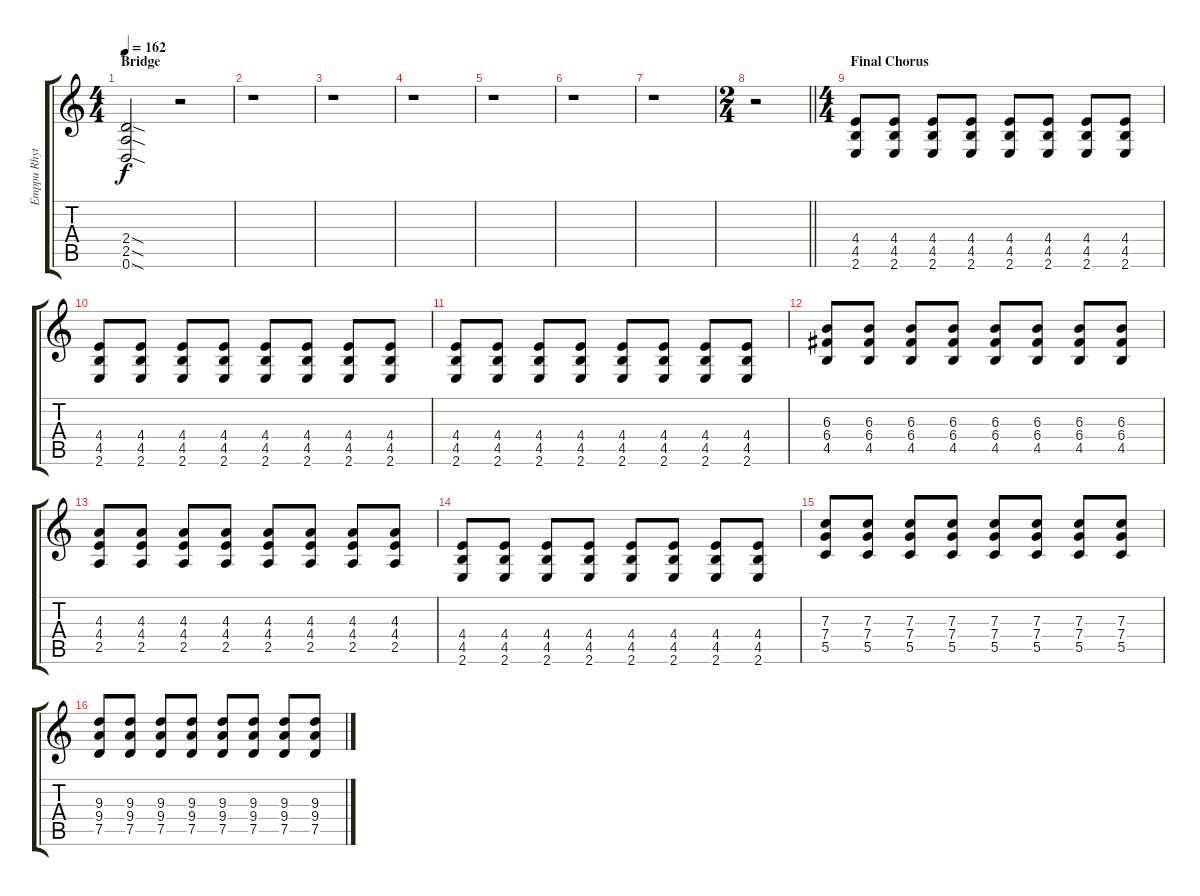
\track ("Emppu Rhythm" "Emppu Rhyt") {instrument overdrivenguitar}
\staff {score tabs}
\tuning (D4 A3 F3 C3 G2 D2) {hide}
\ts (4 4)
\section ("" "Bridge")
\tempo 162
\clef g2
\ks c
(2.4{sod} 2.5{sod} 0.6{sod}).2{dy f} r.2 |
r.1 |
r.1 |
r.1 |
r.1 |
r.1 |
r.1 |
\ts (2 4)
\barLineRight lightlight
r.2 |
\ts (4 4)
\section ("" "Final Chorus")
(4.4 4.5 2.6).8 (4.4 4.5 2.6).8 (4.4 4.5 2.6).8 (4.4 4.5 2.6).8 (4.4 4.5 2.6).8 (4.4 4.5 2.6).8 (4.4 4.5 2.6).8 (4.4 4.5 2.6).8 |
(4.4 4.5 2.6).8 (4.4 4.5 2.6).8 (4.4 4.5 2.6).8 (4.4 4.5 2.6).8 (4.4 4.5 2.6).8 (4.4 4.5 2.6).8 (4.4 4.5 2.6).8 (4.4 4.5 2.6).8 |
(4.4 4.5 2.6).8 (4.4 4.5 2.6).8 (4.4 4.5 2.6).8 (4.4 4.5 2.6).8 (4.4 4.5 2.6).8 (4.4 4.5 2.6).8 (4.4 4.5 2.6).8 (4.4 4.5 2.6).8 |
(6.3 6.4 4.5).8 (6.3 6.4 4.5).8 (6.3 6.4 4.5).8 (6.3 6.4 4.5).8 (6.3 6.4 4.5).8 (6.3 6.4 4.5).8 (6.3 6.4 4.5).8 (6.3 6.4 4.5).8 |
(4.3 4.4 2.5).8 (4.3 4.4 2.5).8 (4.3 4.4 2.5).8 (4.3 4.4 2.5).8 (4.3 4.4 2.5).8 (4.3 4.4 2.5).8 (4.3 4.4 2.5).8 (4.3 4.4 2.5).8 |
(4.4 4.5 2.6).8 (4.4 4.5 2.6).8 (4.4 4.5 2.6).8 (4.4 4.5 2.6).8 (4.4 4.5 2.6).8 (4.4 4.5 2.6).8 (4.4 4.5 2.6).8 (4.4 4.5 2.6).8 |
(7.3 7.4 5.5).8 (7.3 7.4 5.5).8 (7.3 7.4 5.5).8 (7.3 7.4 5.5).8 (7.3 7.4 5.5).8 (7.3 7.4 5.5).8 (7.3 7.4 5.5).8 (7.3 7.4 5.5).8 |
(9.3 9.4 7.5).8 (9.3 9.4 7.5).8 (9.3 9.4 7.5).8 (9.3 9.4 7.5).8 (9.3 9.4 7.5).8 (9.3 9.4 7.5).8 (9.3 9.4 7.5).8 (9.3 9.4 7.5).8
